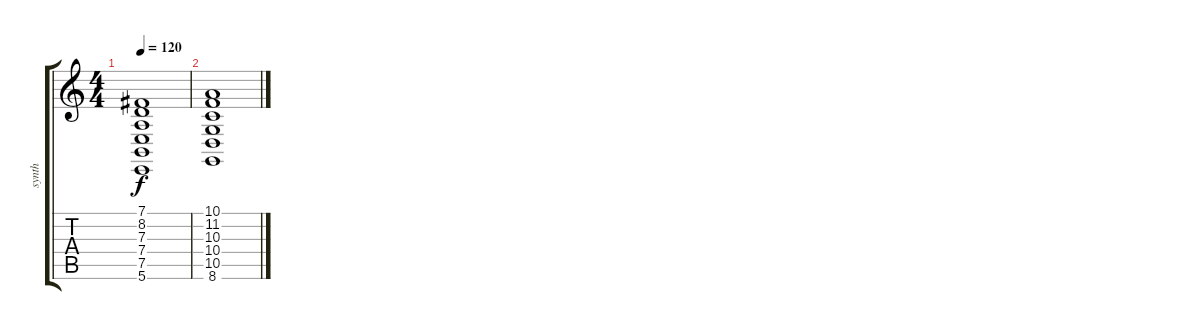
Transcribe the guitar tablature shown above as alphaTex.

\track ("synth" "synth") {instrument synthstrings1}
\staff {score tabs}
\tuning (B3 Gb3 D3 A2 E2 B1) {hide}
\ts (4 4)
\tempo 120
\clef g2
\ks c
(7.1 8.2 7.3 7.4 7.5 5.6).1{dy f} |
(10.1 11.2 10.3 10.4 10.5 8.6).1
